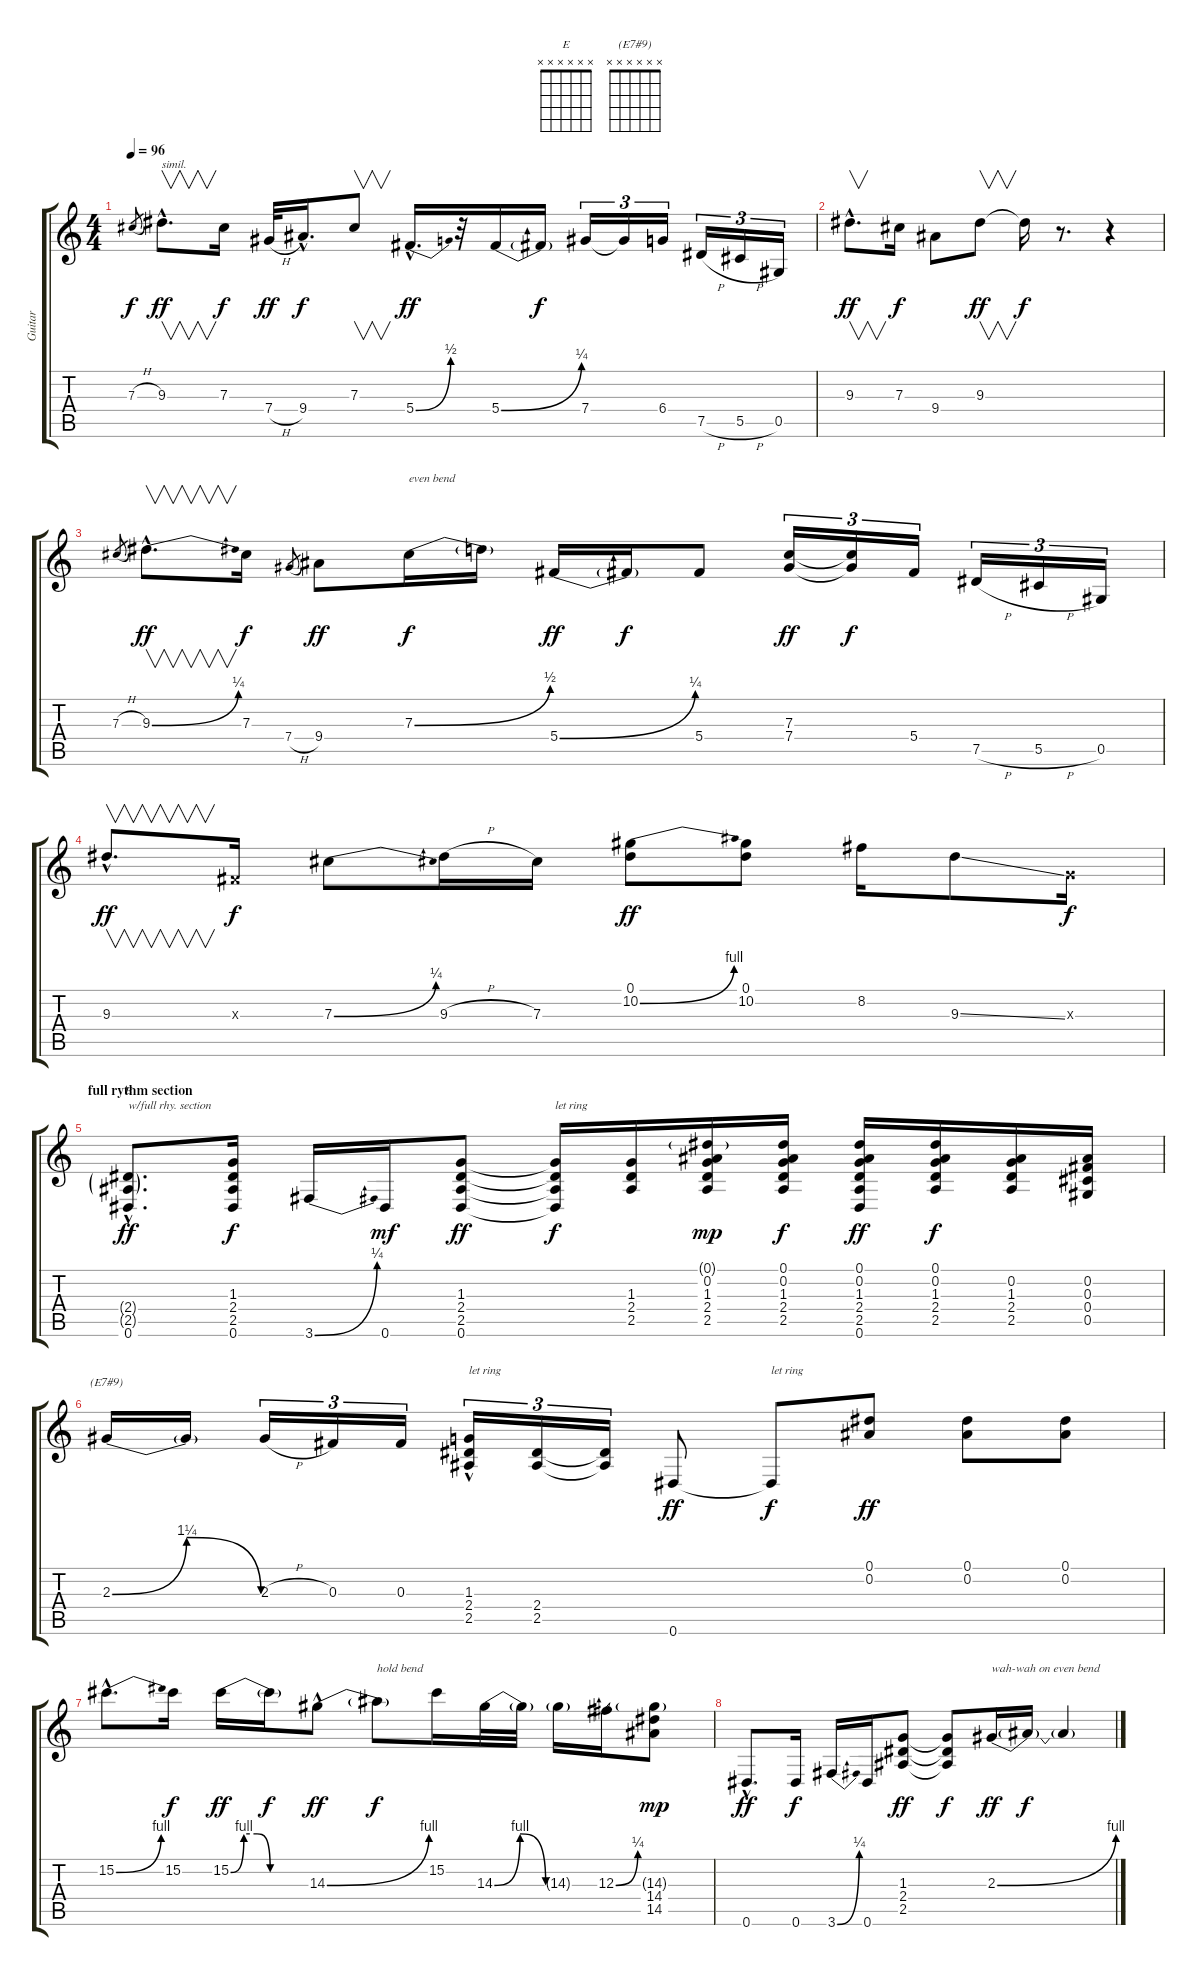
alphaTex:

\track ("Guitar" "Guitar") {instrument overdrivenguitar}
\staff {score tabs}
\tuning (Eb4 Bb3 Gb3 Db3 Ab2 Eb2) {hide}
\chord ("E" x x x x x x) {firstfret 0}
\chord ("(E7#9)" x x x x x x) {firstfret 0}
\ts (4 4)
\tempo 96
\clef g2
\ks c
7.3{h}.8{gr dy f} 9.3{hac}.8{v d txt "simil." dy ff} 7.3.16{dy f} 7.4{h}.32{dy ff} 9.4{hac}.16{d dy f} 7.3.8{v} 5.4{be (bend 0 0 60 2) hac}.16{d dy ff} r.32 5.4{be (bend 0 0 60 1)}.16 5.4{t}.16{dy f} 7.4.16{tu (3 2)} 7.4{t}.16{tu (3 2)} 6.4.16{tu (3 2)} 7.5{h}.16{tu (3 2)} 5.5{h}.16{tu (3 2)} 0.5.16{tu (3 2)} |
9.3{hac}.8{v d dy ff} 7.3.16{dy f} 9.4.8 9.3.8{v dy ff} 9.3{t}.16{dy f} r.8{d} r.4 |
7.3{h}.8{gr} 9.3{be (bend 0 0 60 1) hac}.8{v d dy ff} 7.3.16{dy f} 7.4{h}.8{gr} 9.4.8{dy ff} 7.3{be (bend 0 0 60 2)}.16{txt "even bend" dy f} 7.3{t}.16 5.4{be (bend 0 0 60 1)}.16{dy ff} 5.4{t}.16{dy f} 5.4.8 (7.3 7.4).16{tu (3 2) dy ff} (7.3{t} 7.4{t}).16{tu (3 2) dy f} 5.4.16{tu (3 2)} 7.5{h}.16{tu (3 2)} 5.5{h}.16{tu (3 2)} 0.5.16{tu (3 2)} |
9.3{hac}.8{v d dy ff} 0.3{x}.16{dy f} 7.3{be (bend 0 0 60 1)}.8 9.3{h}.16 7.3.16 (0.1 10.2{be (bend 0 0 60 4)}).8{dy ff} (0.1 10.2).8 8.2.16 9.3{ss}.8 1.3{x}.16{dy f} |
\section ("" "full rythm section")
(2.4{g hac} 2.5{g hac} 0.6{hac}).8{d ch "E" txt "w/full rhy. section" dy ff} (1.3 2.4 2.5 0.6).16{dy f} 3.6{be (bend 0 0 60 1)}.16 0.6.16{dy mf} (1.3 2.4 2.5 0.6).8{dy ff} (1.3{t} 2.4{t} 2.5{t} 0.6{t}).16{txt "let ring" dy f} (1.3 2.4 2.5).16 (0.1{g} 0.2 1.3 2.4 2.5).16{dy mp} (0.1 0.2 1.3 2.4 2.5).16{dy f} (0.1 0.2 1.3 2.4 2.5 0.6).16{dy ff} (0.1 0.2 1.3 2.4 2.5).16{dy f} (0.2 1.3 2.4 2.5).16 (0.2 0.3 0.4 0.5).16 |
2.3{be (bendrelease 0 0 30 5 50 5 60 0)}.16{ch "(E7#9)"} 2.3{t}.16 2.3{h}.16{tu (3 2)} 0.3.16{tu (3 2)} 0.3.16{tu (3 2)} (1.3{hac} 2.4 2.5).16{tu (3 2) txt "let ring"} (2.4 2.5).16{tu (3 2)} (2.4{t} 2.5{t}).16{tu (3 2)} 0.6.8{dy ff} 0.6{t}.8{txt "let ring" dy f} (0.1 0.2).8{dy ff} (0.1 0.2).8 (0.1 0.2).8 |
15.2{be (bend 0 0 60 4) hac}.8{d} 15.2.16{dy f} 15.2{be (custom 0 0 10 4 20 4 30 0 60 0)}.16{dy ff} 15.2{t}.16{dy f} 14.3{be (bend 0 0 60 4) hac}.8{dy ff} 14.3{t}.8{txt "hold bend" dy f} 15.2.16 14.3{be (bendrelease 0 0 15 4 30 4 60 0)}.32 14.3{t}.32 14.3{g}.16 12.3{be (bend 0 0 60 1)}.16 (14.3{g} 14.4 14.5).8{dy mp} |
0.6{hac}.8{d dy ff} 0.6.16{dy f} 3.6{be (bend 0 0 60 1)}.16 0.6.16 (1.3 2.4 2.5).8{dy ff} (1.3{t} 2.4{t} 2.5{t}).8{dy f} 2.3{be (bend 0 0 60 4)}.16{txt "wah-wah on even bend" dy ff} 2.3{t}.16{dy f} 2.3{t}.4
